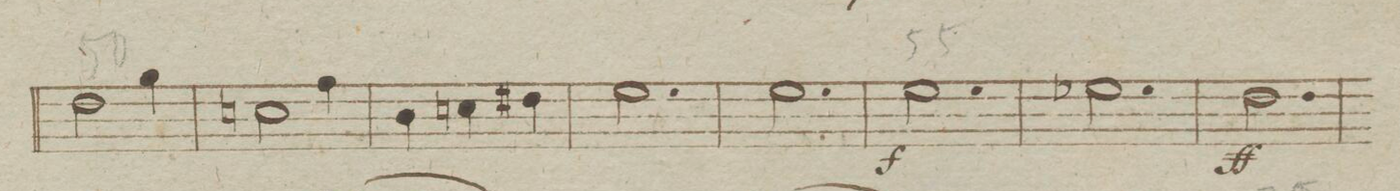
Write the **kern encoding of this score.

**kern	**dynam
*I"Fagotto Primo.	*
*clefF4	*
*k[b-e-]	*
*M3/4	*
2F\	.
4B-\	.
=51	=51
2En\	.
4A\	.
=52	=52
4D\	.
4En\	.
4F#X\	.
=53	=53
2.G\	.
=54	=54
2.G\	.
=55	=55
2.G\	f
=56	=56
2.G-X\	.
=57	=57
2.F\	ff
=58	=58
*-	*-
